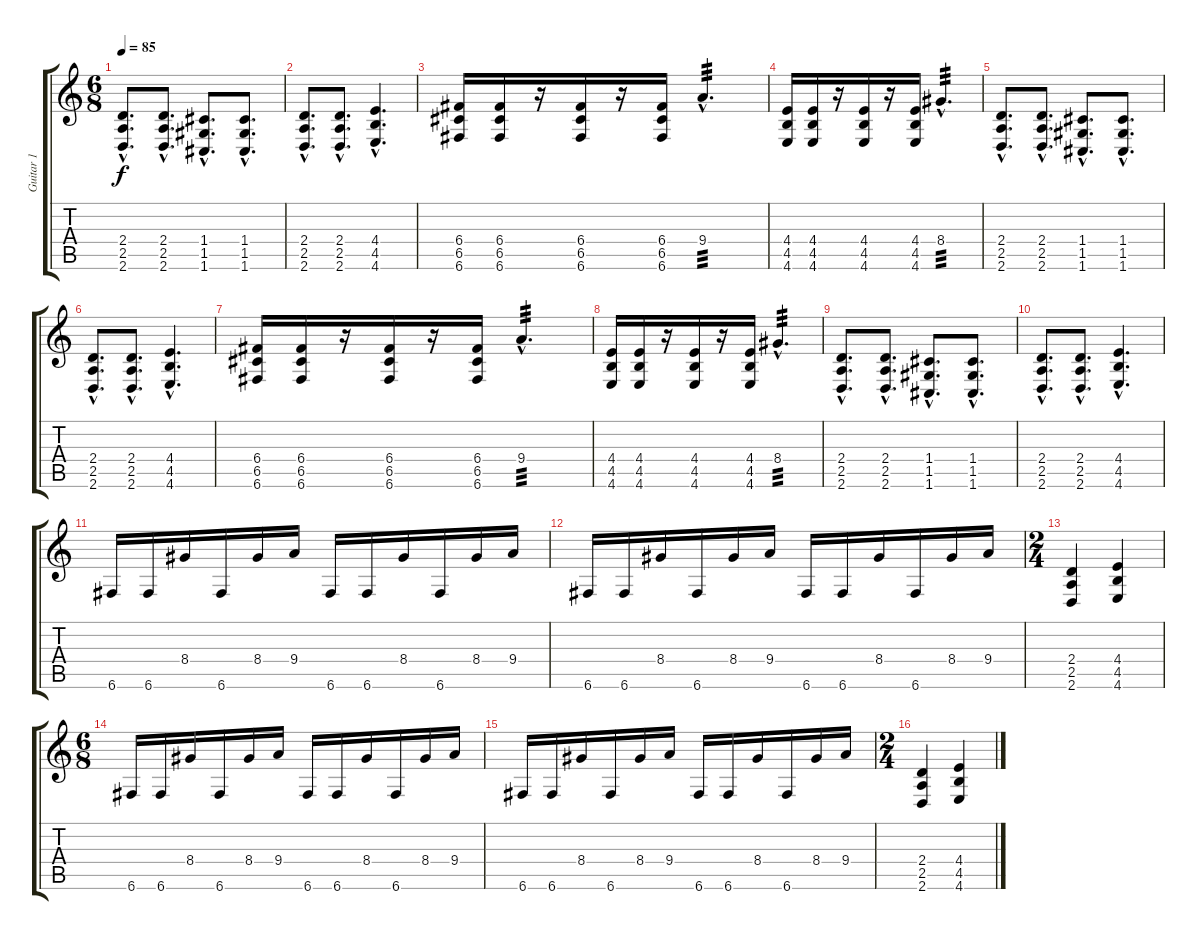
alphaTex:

\track ("Guitar 1" "Guitar 1") {instrument electricguitarclean}
\staff {score tabs}
\tuning (D4 A3 F3 C3 G2 C2) {hide}
\ts (6 8)
\tempo 85
\clef g2
\ks c
(2.4{hac} 2.5{hac} 2.6{hac}).8{d dy f} (2.4{hac} 2.5{hac} 2.6{hac}).8{d} (1.4{hac} 1.5{hac} 1.6{hac}).8{d} (1.4{hac} 1.5{hac} 1.6{hac}).8{d} |
(2.4{hac} 2.5{hac} 2.6{hac}).8{d} (2.4{hac} 2.5{hac} 2.6{hac}).8{d} (4.4{hac} 4.5{hac} 4.6{hac}).4{d} |
(6.4 6.5 6.6).16{instrument distortionguitar} (6.4 6.5 6.6).16 r.16 (6.4 6.5 6.6).16 r.16 (6.4 6.5 6.6).16 9.4{hac}.4{d tp 3} |
(4.4 4.5 4.6).16 (4.4 4.5 4.6).16 r.16 (4.4 4.5 4.6).16 r.16 (4.4 4.5 4.6).16 8.4{hac}.4{d tp 3} |
(2.4{hac} 2.5{hac} 2.6{hac}).8{d} (2.4{hac} 2.5{hac} 2.6{hac}).8{d} (1.4{hac} 1.5{hac} 1.6{hac}).8{d} (1.4{hac} 1.5{hac} 1.6{hac}).8{d} |
(2.4{hac} 2.5{hac} 2.6{hac}).8{d} (2.4{hac} 2.5{hac} 2.6{hac}).8{d} (4.4{hac} 4.5{hac} 4.6{hac}).4{d} |
(6.4 6.5 6.6).16 (6.4 6.5 6.6).16 r.16 (6.4 6.5 6.6).16 r.16 (6.4 6.5 6.6).16 9.4{hac}.4{d tp 3} |
(4.4 4.5 4.6).16 (4.4 4.5 4.6).16 r.16 (4.4 4.5 4.6).16 r.16 (4.4 4.5 4.6).16 8.4{hac}.4{d tp 3} |
(2.4{hac} 2.5{hac} 2.6{hac}).8{d} (2.4{hac} 2.5{hac} 2.6{hac}).8{d} (1.4{hac} 1.5{hac} 1.6{hac}).8{d} (1.4{hac} 1.5{hac} 1.6{hac}).8{d} |
(2.4{hac} 2.5{hac} 2.6{hac}).8{d} (2.4{hac} 2.5{hac} 2.6{hac}).8{d} (4.4{hac} 4.5{hac} 4.6{hac}).4{d} |
6.6.16 6.6.16 8.4.16 6.6.16 8.4.16 9.4.16 6.6.16 6.6.16 8.4.16 6.6.16 8.4.16 9.4.16 |
6.6.16 6.6.16 8.4.16 6.6.16 8.4.16 9.4.16 6.6.16 6.6.16 8.4.16 6.6.16 8.4.16 9.4.16 |
\ts (2 4)
(2.4 2.5 2.6).4 (4.4 4.5 4.6).4 |
\ts (6 8)
6.6.16 6.6.16 8.4.16 6.6.16 8.4.16 9.4.16 6.6.16 6.6.16 8.4.16 6.6.16 8.4.16 9.4.16 |
6.6.16 6.6.16 8.4.16 6.6.16 8.4.16 9.4.16 6.6.16 6.6.16 8.4.16 6.6.16 8.4.16 9.4.16 |
\ts (2 4)
(2.4 2.5 2.6).4 (4.4 4.5 4.6).4
